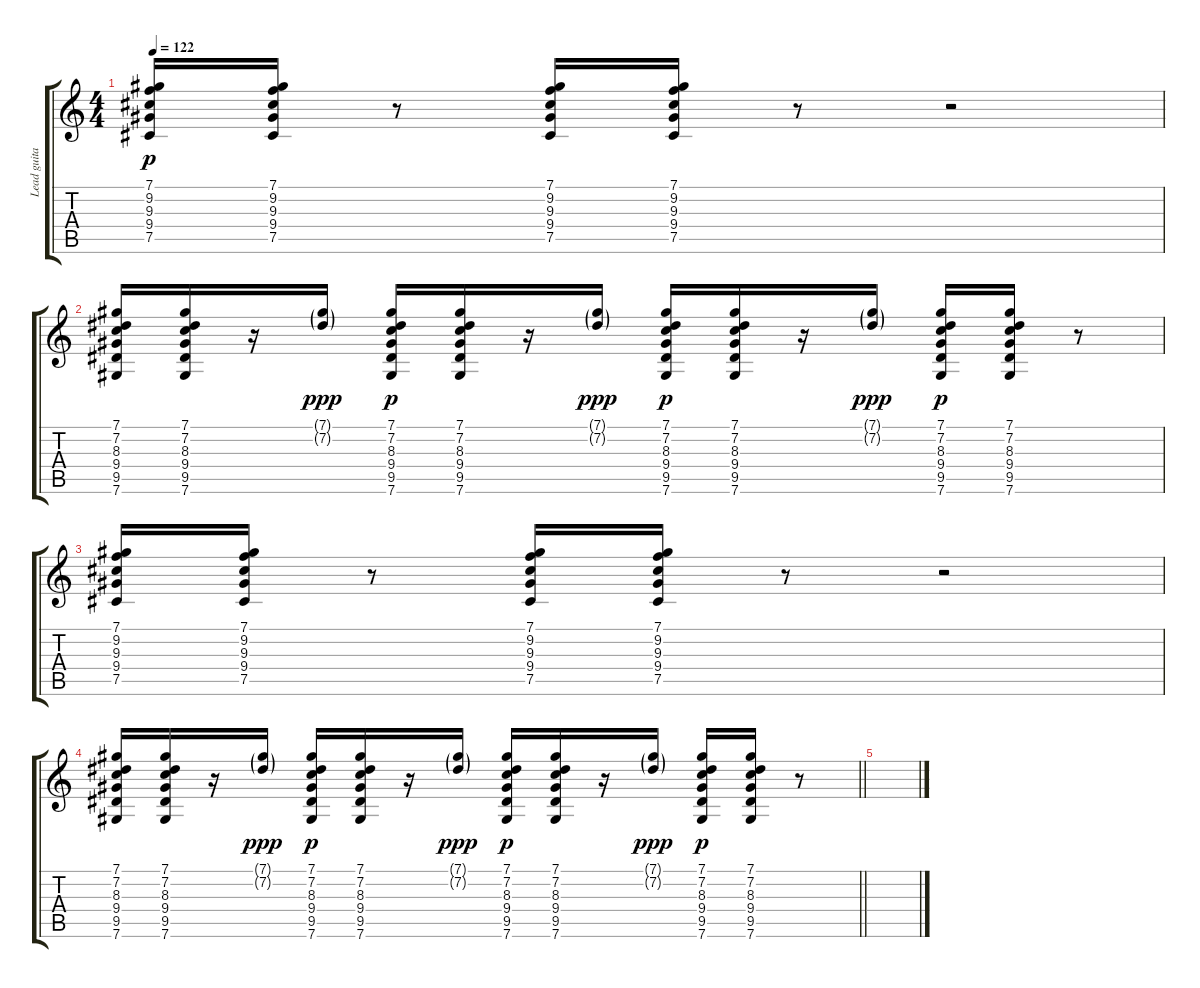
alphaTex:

\track ("Lead guitar" "Lead guita") {instrument distortionguitar}
\staff {score tabs}
\tuning (Db4 Ab3 E3 B2 Gb2 Db2) {hide}
\ts (4 4)
\tempo 122
\clef g2
\ks c
(7.1 9.2 9.3 9.4 7.5).16{dy p} (7.1 9.2 9.3 9.4 7.5).16 r.8 (7.1 9.2 9.3 9.4 7.5).16 (7.1 9.2 9.3 9.4 7.5).16 r.8 r.2 |
(7.1 7.2 8.3 9.4 9.5 7.6).16 (7.1 7.2 8.3 9.4 9.5 7.6).16 r.16 (7.1{g} 7.2{g}).16{dy ppp} (7.1 7.2 8.3 9.4 9.5 7.6).16{dy p} (7.1 7.2 8.3 9.4 9.5 7.6).16 r.16 (7.1{g} 7.2{g}).16{dy ppp} (7.1 7.2 8.3 9.4 9.5 7.6).16{dy p} (7.1 7.2 8.3 9.4 9.5 7.6).16 r.16 (7.1{g} 7.2{g}).16{dy ppp} (7.1 7.2 8.3 9.4 9.5 7.6).16{dy p} (7.1 7.2 8.3 9.4 9.5 7.6).16 r.8 |
(7.1 9.2 9.3 9.4 7.5).16 (7.1 9.2 9.3 9.4 7.5).16 r.8 (7.1 9.2 9.3 9.4 7.5).16 (7.1 9.2 9.3 9.4 7.5).16 r.8 r.2 |
\barLineRight lightlight
(7.1 7.2 8.3 9.4 9.5 7.6).16 (7.1 7.2 8.3 9.4 9.5 7.6).16 r.16 (7.1{g} 7.2{g}).16{dy ppp} (7.1 7.2 8.3 9.4 9.5 7.6).16{dy p} (7.1 7.2 8.3 9.4 9.5 7.6).16 r.16 (7.1{g} 7.2{g}).16{dy ppp} (7.1 7.2 8.3 9.4 9.5 7.6).16{dy p} (7.1 7.2 8.3 9.4 9.5 7.6).16 r.16 (7.1{g} 7.2{g}).16{dy ppp} (7.1 7.2 8.3 9.4 9.5 7.6).16{dy p} (7.1 7.2 8.3 9.4 9.5 7.6).16 r.8 |
\section ("" "")
